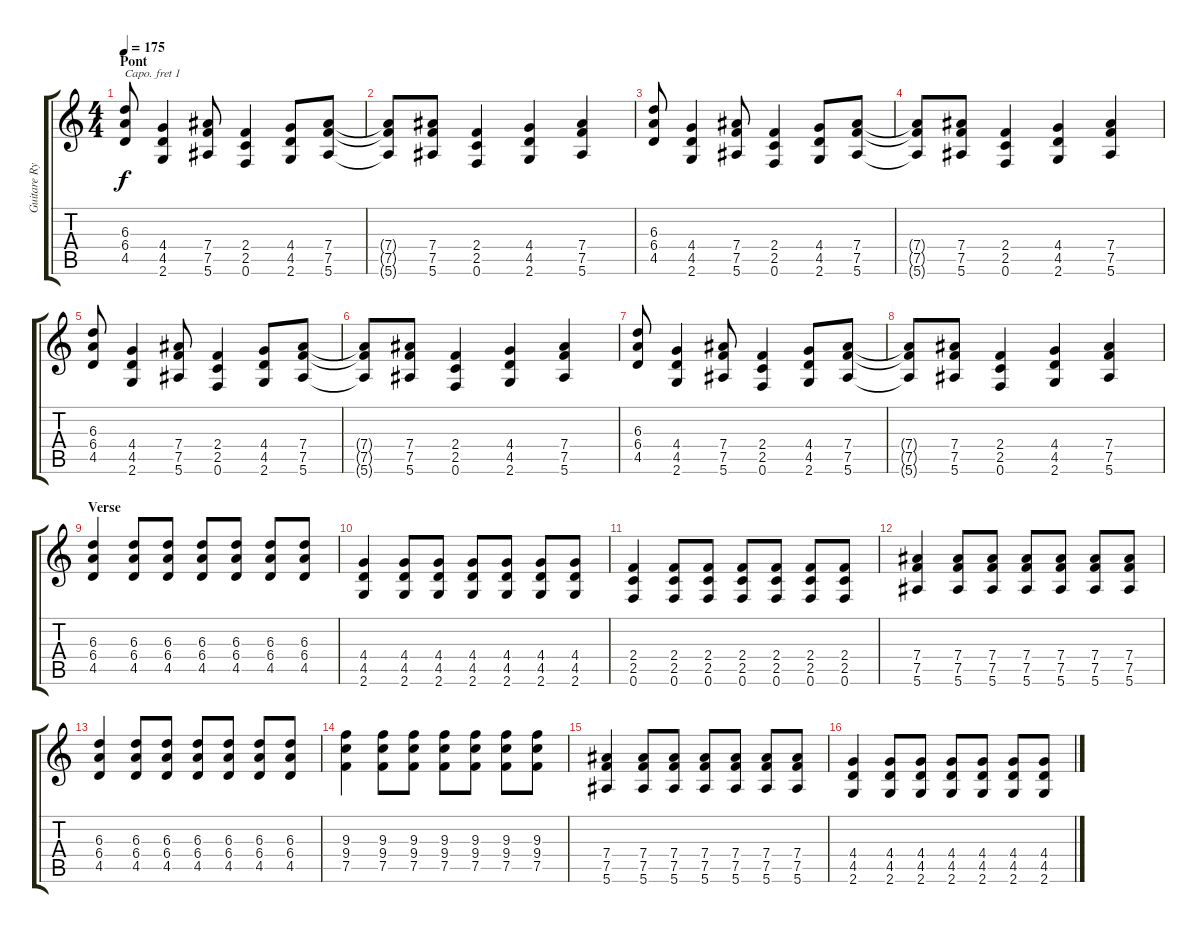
\track ("Guitare Rythmique" "Guitare Ry") {instrument distortionguitar}
\staff {score tabs}
\capo 1
\tuning (E4 B3 G3 D3 A2 E2) {hide}
\ts (4 4)
\section ("" "Pont")
\tempo 175
\clef g2
\ks c
(6.3 6.4 4.5).8{dy f} (4.4 4.5 2.6).4 (7.4 7.5 5.6).8 (2.4 2.5 0.6).4 (4.4 4.5 2.6).8 (7.4 7.5 5.6).8 |
(7.4{t} 7.5{t} 5.6{t}).8 (7.4 7.5 5.6).8 (2.4 2.5 0.6).4 (4.4 4.5 2.6).4 (7.4 7.5 5.6).4 |
(6.3 6.4 4.5).8 (4.4 4.5 2.6).4 (7.4 7.5 5.6).8 (2.4 2.5 0.6).4 (4.4 4.5 2.6).8 (7.4 7.5 5.6).8 |
(7.4{t} 7.5{t} 5.6{t}).8 (7.4 7.5 5.6).8 (2.4 2.5 0.6).4 (4.4 4.5 2.6).4 (7.4 7.5 5.6).4 |
(6.3 6.4 4.5).8 (4.4 4.5 2.6).4 (7.4 7.5 5.6).8 (2.4 2.5 0.6).4 (4.4 4.5 2.6).8 (7.4 7.5 5.6).8 |
(7.4{t} 7.5{t} 5.6{t}).8 (7.4 7.5 5.6).8 (2.4 2.5 0.6).4 (4.4 4.5 2.6).4 (7.4 7.5 5.6).4 |
(6.3 6.4 4.5).8 (4.4 4.5 2.6).4 (7.4 7.5 5.6).8 (2.4 2.5 0.6).4 (4.4 4.5 2.6).8 (7.4 7.5 5.6).8 |
(7.4{t} 7.5{t} 5.6{t}).8 (7.4 7.5 5.6).8 (2.4 2.5 0.6).4 (4.4 4.5 2.6).4 (7.4 7.5 5.6).4 |
\section ("" "Verse")
(6.3 6.4 4.5).4{volume 14} (6.3 6.4 4.5).8 (6.3 6.4 4.5).8 (6.3 6.4 4.5).8 (6.3 6.4 4.5).8 (6.3 6.4 4.5).8 (6.3 6.4 4.5).8 |
(4.4 4.5 2.6).4 (4.4 4.5 2.6).8 (4.4 4.5 2.6).8 (4.4 4.5 2.6).8 (4.4 4.5 2.6).8 (4.4 4.5 2.6).8 (4.4 4.5 2.6).8 |
(2.4 2.5 0.6).4 (2.4 2.5 0.6).8 (2.4 2.5 0.6).8 (2.4 2.5 0.6).8 (2.4 2.5 0.6).8 (2.4 2.5 0.6).8 (2.4 2.5 0.6).8 |
(7.4 7.5 5.6).4 (7.4 7.5 5.6).8 (7.4 7.5 5.6).8 (7.4 7.5 5.6).8 (7.4 7.5 5.6).8 (7.4 7.5 5.6).8 (7.4 7.5 5.6).8 |
(6.3 6.4 4.5).4 (6.3 6.4 4.5).8 (6.3 6.4 4.5).8 (6.3 6.4 4.5).8 (6.3 6.4 4.5).8 (6.3 6.4 4.5).8 (6.3 6.4 4.5).8 |
(9.3 9.4 7.5).4 (9.3 9.4 7.5).8 (9.3 9.4 7.5).8 (9.3 9.4 7.5).8 (9.3 9.4 7.5).8 (9.3 9.4 7.5).8 (9.3 9.4 7.5).8 |
(7.4 7.5 5.6).4 (7.4 7.5 5.6).8 (7.4 7.5 5.6).8 (7.4 7.5 5.6).8 (7.4 7.5 5.6).8 (7.4 7.5 5.6).8 (7.4 7.5 5.6).8 |
(4.4 4.5 2.6).4 (4.4 4.5 2.6).8 (4.4 4.5 2.6).8 (4.4 4.5 2.6).8 (4.4 4.5 2.6).8 (4.4 4.5 2.6).8 (4.4 4.5 2.6).8
